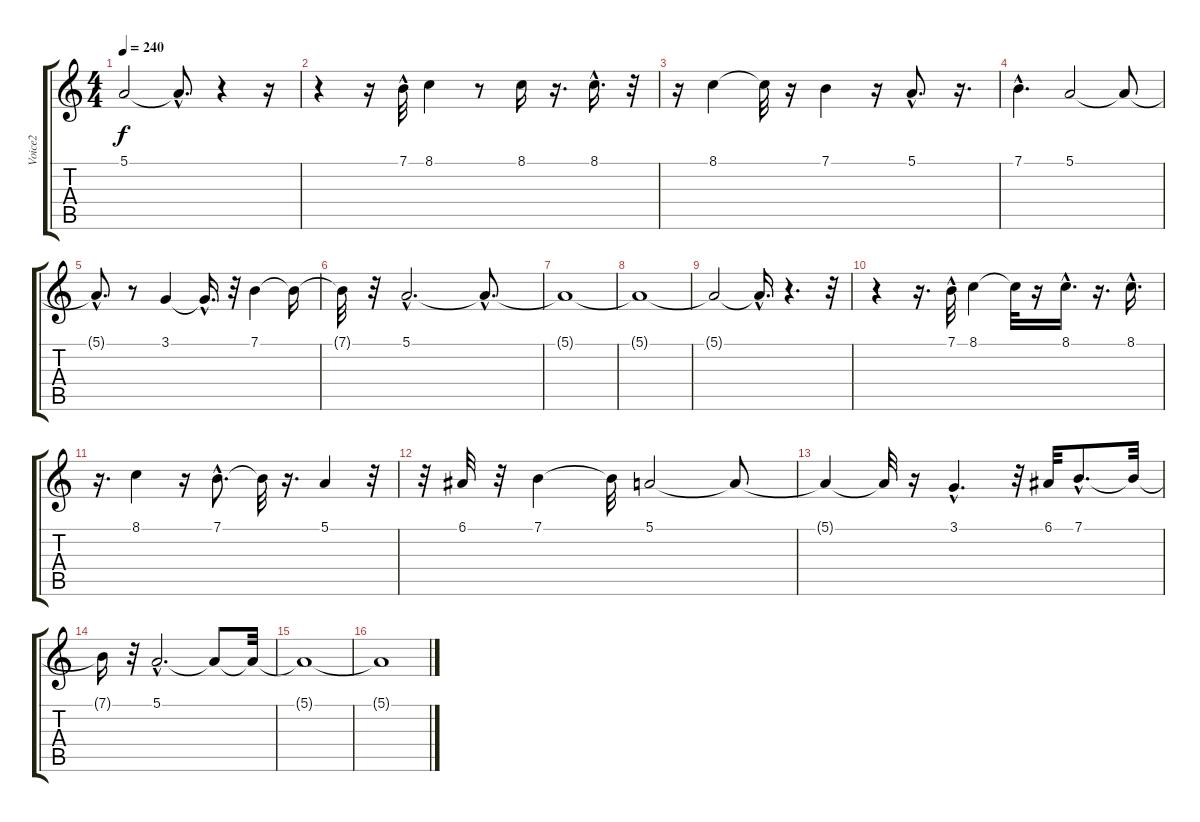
\track ("Voice2" "Voice2") {instrument synthvoice}
\staff {score tabs}
\tuning (E4 B3 G3 D3 A2 E2) {hide}
\ts (4 4)
\tempo 240
\clef g2
\ks c
5.1{t}.2{dy f} 5.1{hac t}.8{d} r.4 r.16 |
r.4 r.16 7.1{hac}.32 8.1.4 r.8 8.1.16 r.16{d} 8.1{hac}.16{d} r.32 |
r.16 8.1.4 8.1{t}.32 r.16 7.1.4 r.16 5.1{hac}.8{d} r.16{d} |
7.1{hac}.4{d} 5.1.2 5.1{t}.8 |
5.1{hac t}.8{d} r.8 3.1.4 3.1{hac t}.16{d} r.32 7.1.4 7.1{t}.16 |
7.1{t}.32 r.32 5.1{hac}.2{d} 5.1{hac t}.8{d} |
5.1{t}.1 |
5.1{t}.1 |
5.1{t}.2 5.1{hac t}.16{d} r.4{d} r.32 |
r.4 r.16{d} 7.1{hac}.32 8.1.4 8.1{t}.32 r.16 8.1{hac}.16{d} r.16{d} 8.1{hac}.16{d} |
r.16{d} 8.1.4 r.16 7.1{hac}.8{d} 7.1{t}.32 r.16{d} 5.1.4 r.32 |
r.32 6.1.32 r.32 7.1.4 7.1{t}.32 5.1.2 5.1{t}.8 |
5.1{t}.4 5.1{t}.32 r.16 3.1{hac}.4{d} r.32 6.1.32 7.1{hac}.8{d} 7.1{t}.32 |
7.1{t}.16 r.32 5.1{hac}.2{d} 5.1{t}.8 5.1{t}.32 |
5.1{t}.1 |
5.1{t}.1
